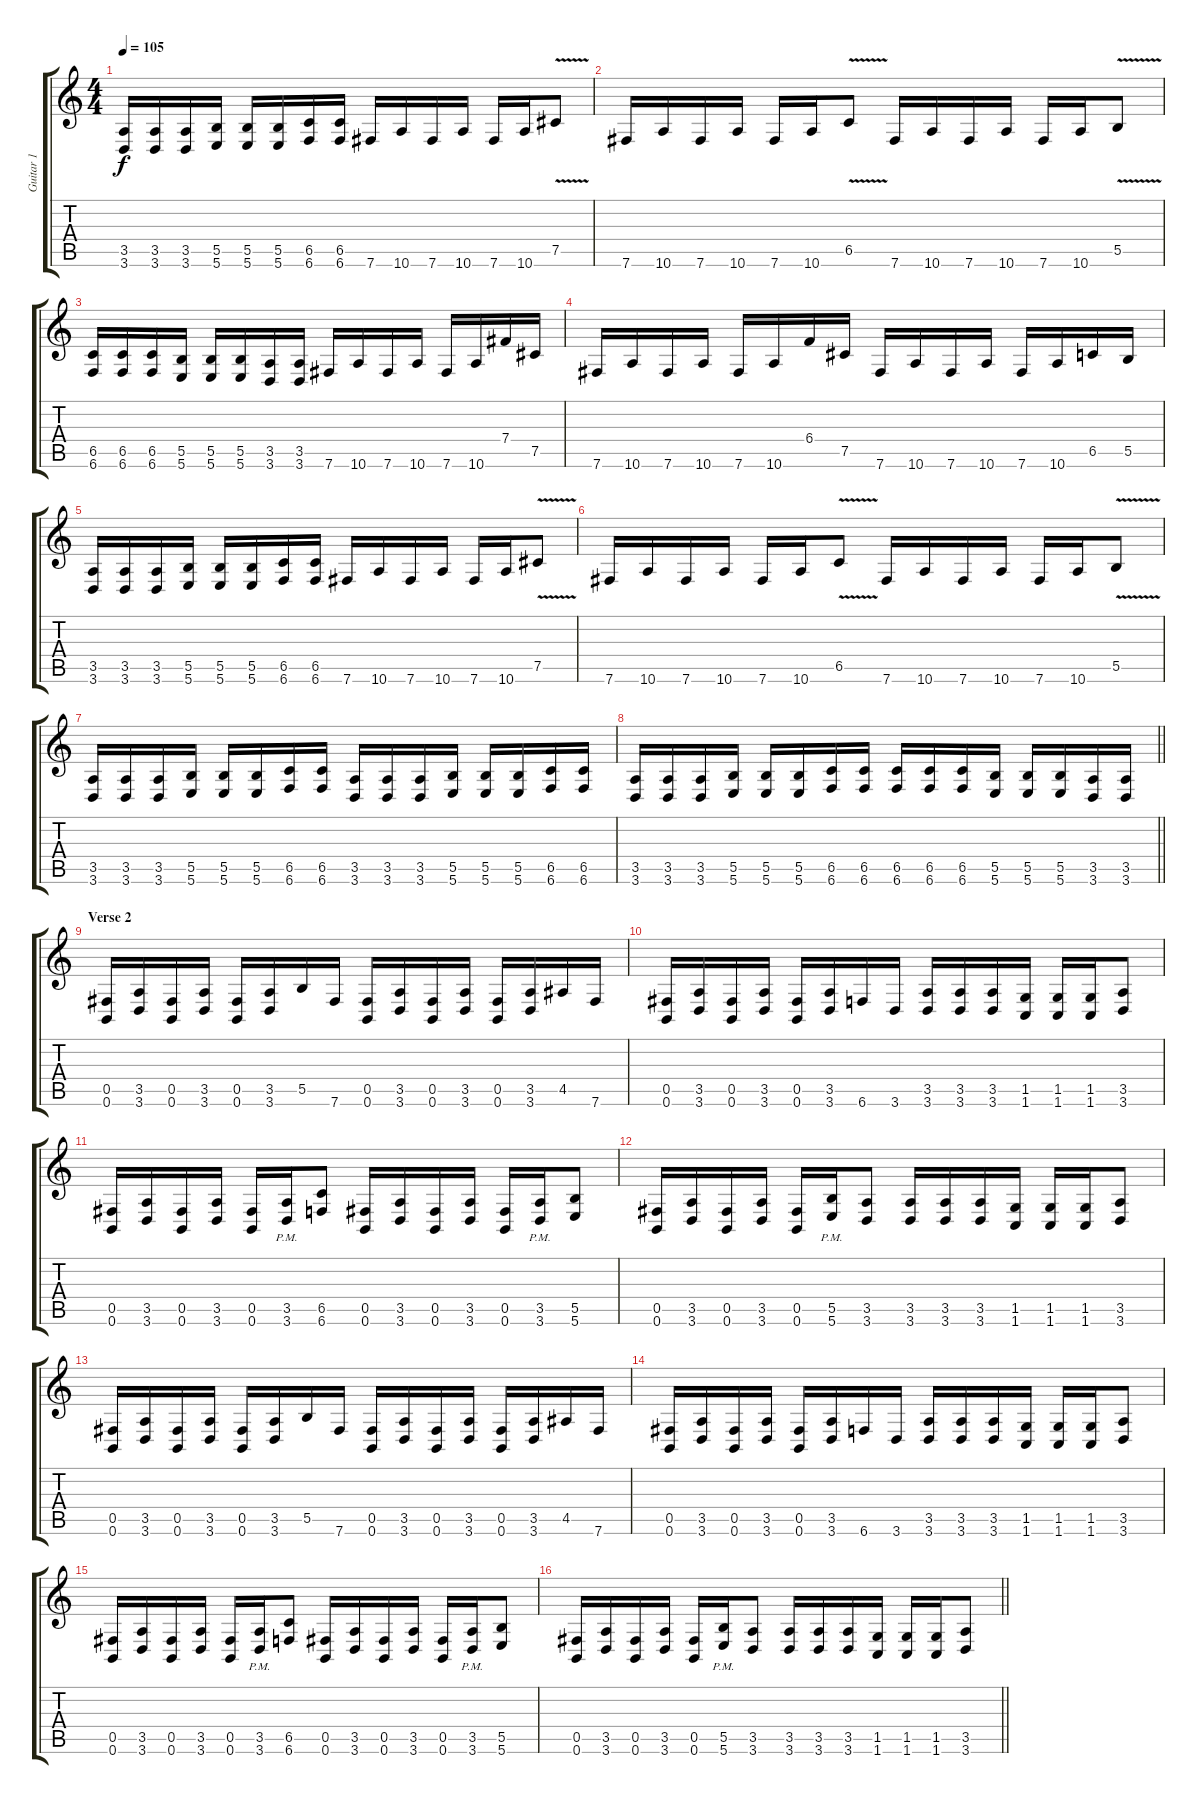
\track ("Guitar 1" "Guitar 1") {instrument distortionguitar}
\staff {score tabs}
\tuning (Db4 Ab3 E3 B2 Gb2 B1) {hide}
\ts (4 4)
\tempo 105
\clef g2
\ks c
(3.5 3.6).16{dy f} (3.5 3.6).16 (3.5 3.6).16 (5.5 5.6).16 (5.5 5.6).16 (5.5 5.6).16 (6.5 6.6).16 (6.5 6.6).16 7.6.16 10.6.16 7.6.16 10.6.16 7.6.16 10.6.16 7.5{v}.8 |
7.6.16 10.6.16 7.6.16 10.6.16 7.6.16 10.6.16 6.5{v}.8 7.6.16 10.6.16 7.6.16 10.6.16 7.6.16 10.6.16 5.5{v}.8 |
(6.5 6.6).16 (6.5 6.6).16 (6.5 6.6).16 (5.5 5.6).16 (5.5 5.6).16 (5.5 5.6).16 (3.5 3.6).16 (3.5 3.6).16 7.6.16 10.6.16 7.6.16 10.6.16 7.6.16 10.6.16 7.4.16 7.5.16 |
7.6.16 10.6.16 7.6.16 10.6.16 7.6.16 10.6.16 6.4.16 7.5.16 7.6.16 10.6.16 7.6.16 10.6.16 7.6.16 10.6.16 6.5.16 5.5.16 |
(3.5 3.6).16 (3.5 3.6).16 (3.5 3.6).16 (5.5 5.6).16 (5.5 5.6).16 (5.5 5.6).16 (6.5 6.6).16 (6.5 6.6).16 7.6.16 10.6.16 7.6.16 10.6.16 7.6.16 10.6.16 7.5{v}.8 |
7.6.16 10.6.16 7.6.16 10.6.16 7.6.16 10.6.16 6.5{v}.8 7.6.16 10.6.16 7.6.16 10.6.16 7.6.16 10.6.16 5.5{v}.8 |
(3.5 3.6).16 (3.5 3.6).16 (3.5 3.6).16 (5.5 5.6).16 (5.5 5.6).16 (5.5 5.6).16 (6.5 6.6).16 (6.5 6.6).16 (3.5 3.6).16 (3.5 3.6).16 (3.5 3.6).16 (5.5 5.6).16 (5.5 5.6).16 (5.5 5.6).16 (6.5 6.6).16 (6.5 6.6).16 |
\barLineRight lightlight
(3.5 3.6).16 (3.5 3.6).16 (3.5 3.6).16 (5.5 5.6).16 (5.5 5.6).16 (5.5 5.6).16 (6.5 6.6).16 (6.5 6.6).16 (6.5 6.6).16 (6.5 6.6).16 (6.5 6.6).16 (5.5 5.6).16 (5.5 5.6).16 (5.5 5.6).16 (3.5 3.6).16 (3.5 3.6).16 |
\section ("" "Verse 2")
(0.5 0.6).16 (3.5 3.6).16 (0.5 0.6).16 (3.5 3.6).16 (0.5 0.6).16 (3.5 3.6).16 5.5.16 7.6.16 (0.5 0.6).16 (3.5 3.6).16 (0.5 0.6).16 (3.5 3.6).16 (0.5 0.6).16 (3.5 3.6).16 4.5.16 7.6.16 |
(0.5 0.6).16 (3.5 3.6).16 (0.5 0.6).16 (3.5 3.6).16 (0.5 0.6).16 (3.5 3.6).16 6.6.16 3.6.16 (3.5 3.6).16 (3.5 3.6).16 (3.5 3.6).16 (1.5 1.6).16 (1.5 1.6).16 (1.5 1.6).16 (3.5 3.6).8 |
(0.5 0.6).16 (3.5 3.6).16 (0.5 0.6).16 (3.5 3.6).16 (0.5 0.6).16 (3.5{pm} 3.6{pm}).16 (6.5 6.6).8 (0.5 0.6).16 (3.5 3.6).16 (0.5 0.6).16 (3.5 3.6).16 (0.5 0.6).16 (3.5{pm} 3.6{pm}).16 (5.5 5.6).8 |
(0.5 0.6).16 (3.5 3.6).16 (0.5 0.6).16 (3.5 3.6).16 (0.5 0.6).16 (5.5{pm} 5.6{pm}).16 (3.5 3.6).8 (3.5 3.6).16 (3.5 3.6).16 (3.5 3.6).16 (1.5 1.6).16 (1.5 1.6).16 (1.5 1.6).16 (3.5 3.6).8 |
(0.5 0.6).16 (3.5 3.6).16 (0.5 0.6).16 (3.5 3.6).16 (0.5 0.6).16 (3.5 3.6).16 5.5.16 7.6.16 (0.5 0.6).16 (3.5 3.6).16 (0.5 0.6).16 (3.5 3.6).16 (0.5 0.6).16 (3.5 3.6).16 4.5.16 7.6.16 |
(0.5 0.6).16 (3.5 3.6).16 (0.5 0.6).16 (3.5 3.6).16 (0.5 0.6).16 (3.5 3.6).16 6.6.16 3.6.16 (3.5 3.6).16 (3.5 3.6).16 (3.5 3.6).16 (1.5 1.6).16 (1.5 1.6).16 (1.5 1.6).16 (3.5 3.6).8 |
(0.5 0.6).16 (3.5 3.6).16 (0.5 0.6).16 (3.5 3.6).16 (0.5 0.6).16 (3.5{pm} 3.6{pm}).16 (6.5 6.6).8 (0.5 0.6).16 (3.5 3.6).16 (0.5 0.6).16 (3.5 3.6).16 (0.5 0.6).16 (3.5{pm} 3.6{pm}).16 (5.5 5.6).8 |
\barLineRight lightlight
(0.5 0.6).16 (3.5 3.6).16 (0.5 0.6).16 (3.5 3.6).16 (0.5 0.6).16 (5.5{pm} 5.6{pm}).16 (3.5 3.6).8 (3.5 3.6).16 (3.5 3.6).16 (3.5 3.6).16 (1.5 1.6).16 (1.5 1.6).16 (1.5 1.6).16 (3.5 3.6).8
